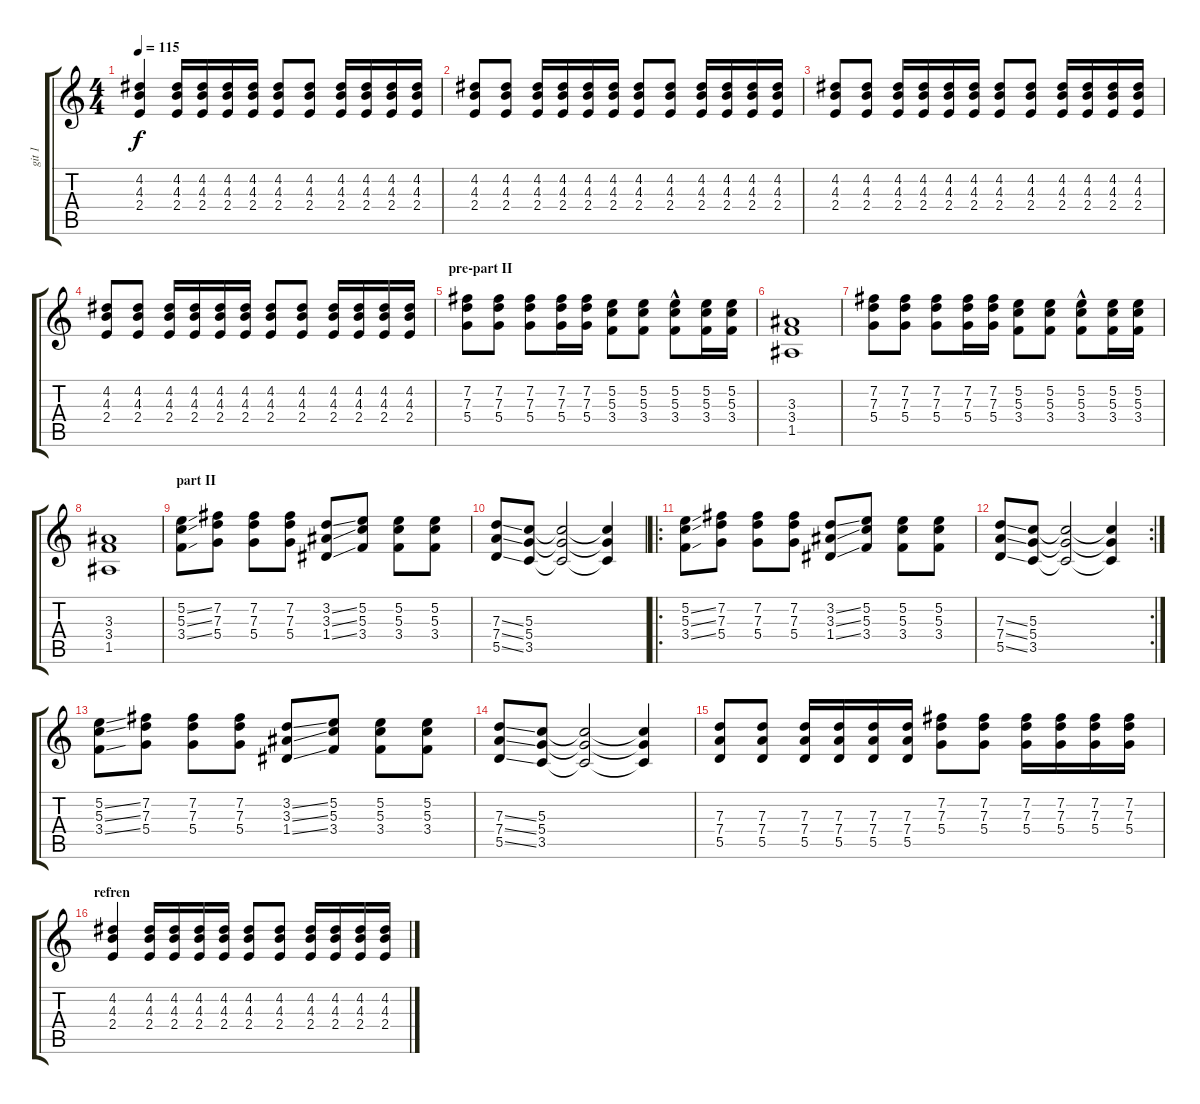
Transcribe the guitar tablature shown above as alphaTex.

\track ("git 1" "git 1") {instrument electricguitarclean}
\staff {score tabs}
\tuning (E4 B3 G3 D3 A2 E2) {hide}
\ts (4 4)
\tempo 115
\clef g2
\ks c
(4.2 4.3 2.4).4{dy f} (4.2 4.3 2.4).16 (4.2 4.3 2.4).16 (4.2 4.3 2.4).16 (4.2 4.3 2.4).16 (4.2 4.3 2.4).8 (4.2 4.3 2.4).8 (4.2 4.3 2.4).16 (4.2 4.3 2.4).16 (4.2 4.3 2.4).16 (4.2 4.3 2.4).16 |
(4.2 4.3 2.4).8 (4.2 4.3 2.4).8 (4.2 4.3 2.4).16 (4.2 4.3 2.4).16 (4.2 4.3 2.4).16 (4.2 4.3 2.4).16 (4.2 4.3 2.4).8 (4.2 4.3 2.4).8 (4.2 4.3 2.4).16 (4.2 4.3 2.4).16 (4.2 4.3 2.4).16 (4.2 4.3 2.4).16 |
(4.2 4.3 2.4).8 (4.2 4.3 2.4).8 (4.2 4.3 2.4).16 (4.2 4.3 2.4).16 (4.2 4.3 2.4).16 (4.2 4.3 2.4).16 (4.2 4.3 2.4).8 (4.2 4.3 2.4).8 (4.2 4.3 2.4).16 (4.2 4.3 2.4).16 (4.2 4.3 2.4).16 (4.2 4.3 2.4).16 |
(4.2 4.3 2.4).8 (4.2 4.3 2.4).8 (4.2 4.3 2.4).16 (4.2 4.3 2.4).16 (4.2 4.3 2.4).16 (4.2 4.3 2.4).16 (4.2 4.3 2.4).8 (4.2 4.3 2.4).8 (4.2 4.3 2.4).16 (4.2 4.3 2.4).16 (4.2 4.3 2.4).16 (4.2 4.3 2.4).16 |
\section ("" "pre-part II")
(7.2 7.3 5.4).8 (7.2 7.3 5.4).8 (7.2 7.3 5.4).8 (7.2 7.3 5.4).16 (7.2 7.3 5.4).16 (5.2 5.3 3.4).8 (5.2 5.3 3.4).8 (5.2 5.3 3.4{hac}).8 (5.2 5.3 3.4).16 (5.2 5.3 3.4).16 |
(3.3 3.4 1.5).1 |
(7.2 7.3 5.4).8 (7.2 7.3 5.4).8 (7.2 7.3 5.4).8 (7.2 7.3 5.4).16 (7.2 7.3 5.4).16 (5.2 5.3 3.4).8 (5.2 5.3 3.4).8 (5.2 5.3 3.4{hac}).8 (5.2 5.3 3.4).16 (5.2 5.3 3.4).16 |
(3.3 3.4 1.5).1 |
\section ("" "part II")
(5.2{ss} 5.3{ss} 3.4{ss}).8 (7.2 7.3 5.4).8 (7.2 7.3 5.4).8 (7.2 7.3 5.4).8 (3.2{ss} 3.3{ss} 1.4{ss}).8 (5.2 5.3 3.4).8 (5.2 5.3 3.4).8 (5.2 5.3 3.4).8 |
(7.3{ss} 7.4{ss} 5.5{ss}).8 (5.3 5.4 3.5).8 (5.3{t} 5.4{t} 3.5{t}).2 (5.3{t} 5.4{t} 3.5{t}).4 |
\ro
(5.2{ss} 5.3{ss} 3.4{ss}).8 (7.2 7.3 5.4).8 (7.2 7.3 5.4).8 (7.2 7.3 5.4).8 (3.2{ss} 3.3{ss} 1.4{ss}).8 (5.2 5.3 3.4).8 (5.2 5.3 3.4).8 (5.2 5.3 3.4).8 |
\rc 2
(7.3{ss} 7.4{ss} 5.5{ss}).8 (5.3 5.4 3.5).8 (5.3{t} 5.4{t} 3.5{t}).2 (5.3{t} 5.4{t} 3.5{t}).4 |
(5.2{ss} 5.3{ss} 3.4{ss}).8 (7.2 7.3 5.4).8 (7.2 7.3 5.4).8 (7.2 7.3 5.4).8 (3.2{ss} 3.3{ss} 1.4{ss}).8 (5.2 5.3 3.4).8 (5.2 5.3 3.4).8 (5.2 5.3 3.4).8 |
(7.3{ss} 7.4{ss} 5.5{ss}).8 (5.3 5.4 3.5).8 (5.3{t} 5.4{t} 3.5{t}).2 (5.3{t} 5.4{t} 3.5{t}).4 |
(7.3 7.4 5.5).8 (7.3 7.4 5.5).8 (7.3 7.4 5.5).16 (7.3 7.4 5.5).16 (7.3 7.4 5.5).16 (7.3 7.4 5.5).16 (7.2 7.3 5.4).8 (7.2 7.3 5.4).8 (7.2 7.3 5.4).16 (7.2 7.3 5.4).16 (7.2 7.3 5.4).16 (7.2 7.3 5.4).16 |
\section ("" "refren")
(4.2 4.3 2.4).4 (4.2 4.3 2.4).16 (4.2 4.3 2.4).16 (4.2 4.3 2.4).16 (4.2 4.3 2.4).16 (4.2 4.3 2.4).8 (4.2 4.3 2.4).8 (4.2 4.3 2.4).16 (4.2 4.3 2.4).16 (4.2 4.3 2.4).16 (4.2 4.3 2.4).16
